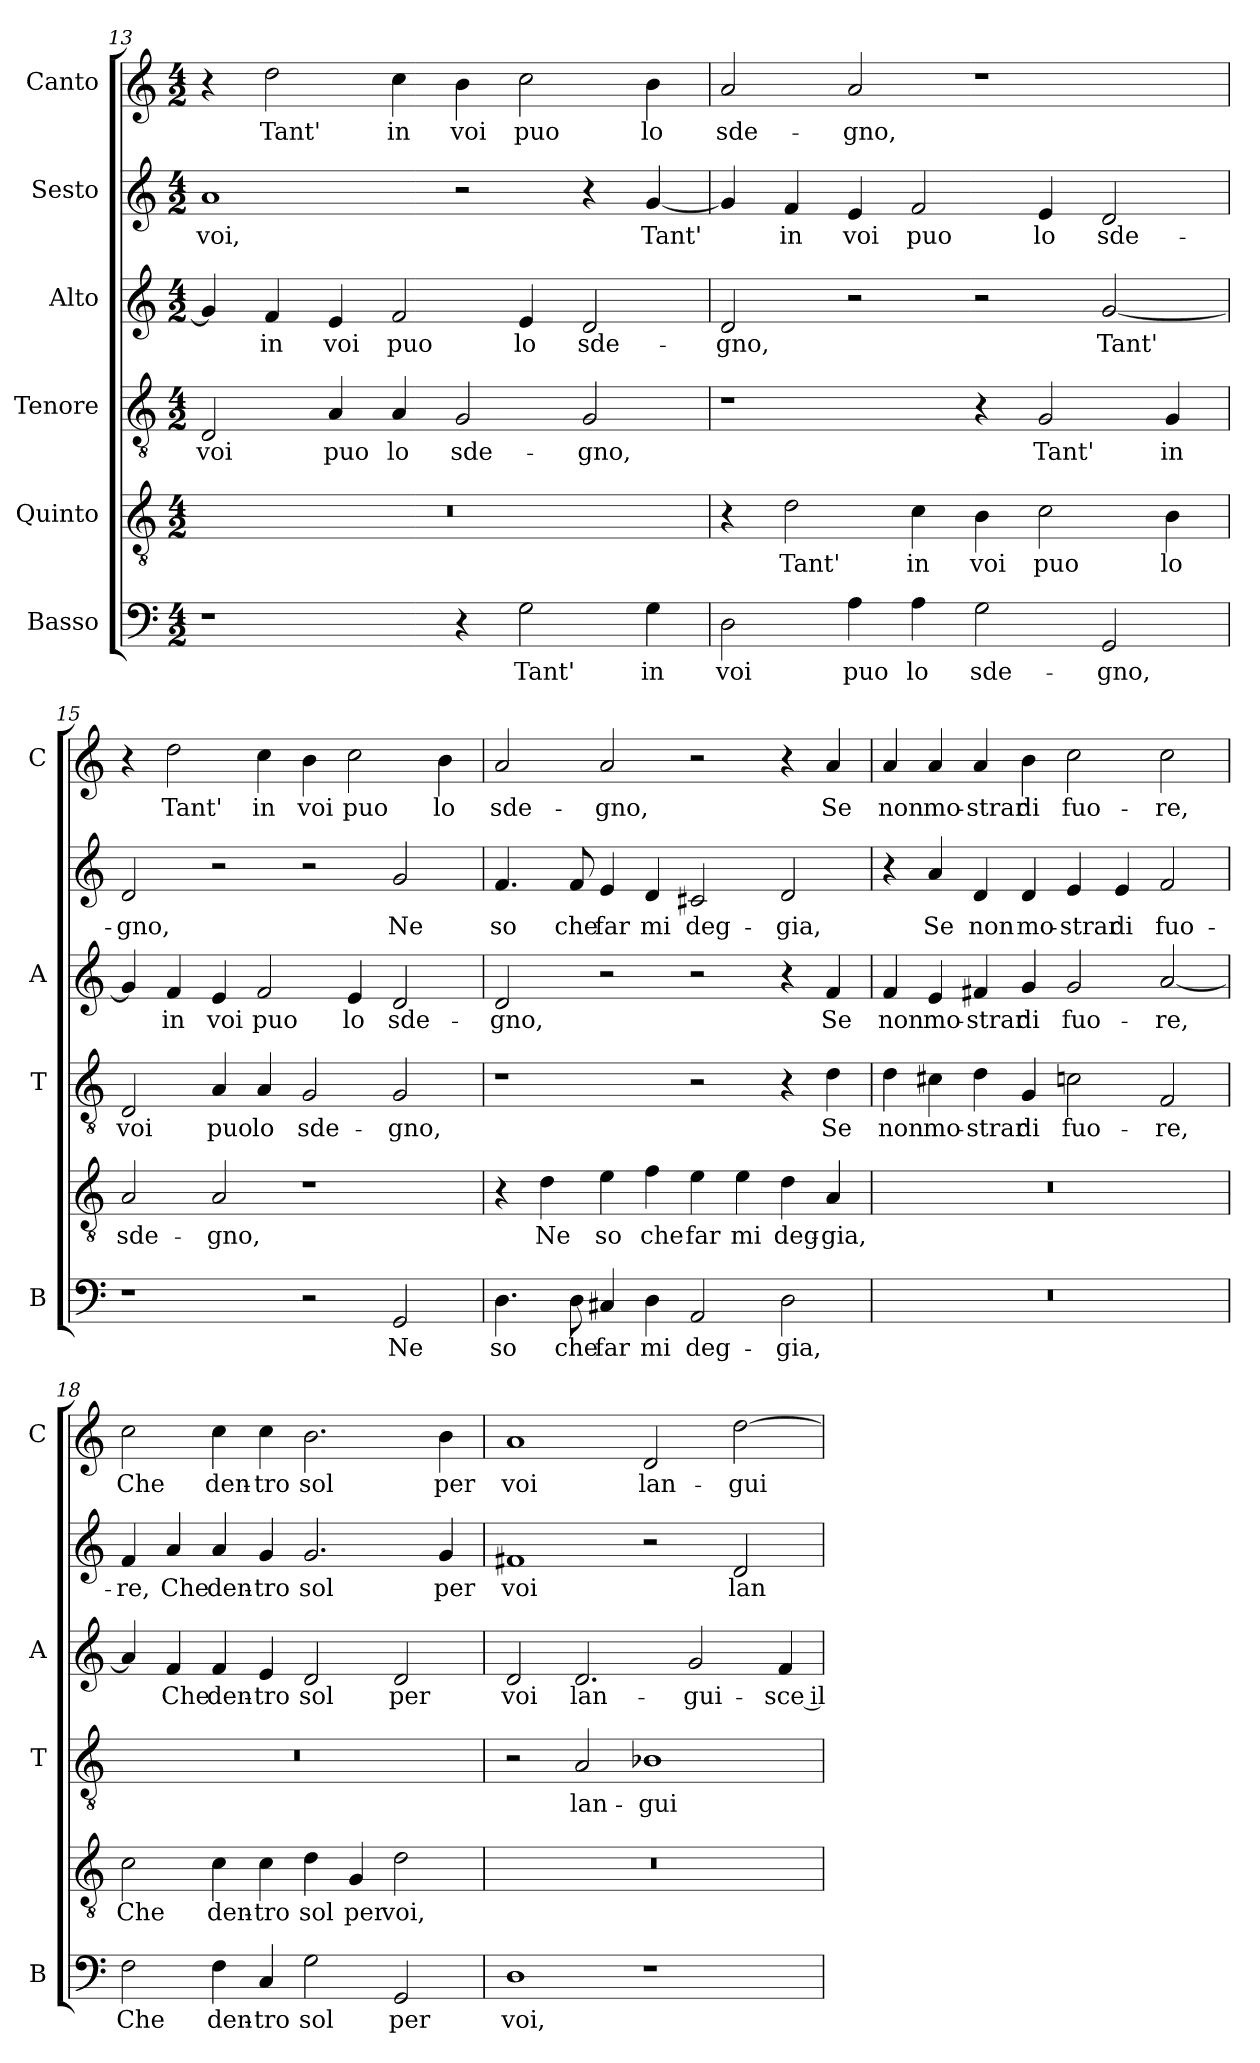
**kern	**text	**kern	**text	**kern	**text	**kern	**text	**kern	**text	**kern	**text
*part6	*part6	*part5	*part5	*part4	*part4	*part3	*part3	*part2	*part2	*part1	*part1
*staff6	*staff6	*staff5	*staff5	*staff4	*staff4	*staff3	*staff3	*staff2	*staff2	*staff1	*staff1
*I"Basso	*	*I"Quinto	*	*I"Tenore	*	*I"Alto	*	*I"Sesto	*	*I"Canto	*
*I'B	*	*	*	*I'T	*	*I'A	*	*	*	*I'C	*
*clefF4	*	*clefGv2	*	*clefGv2	*	*clefG2	*	*clefG2	*	*clefG2	*
*k[]	*	*k[]	*	*k[]	*	*k[]	*	*k[]	*	*k[]	*
*C:	*	*C:	*	*C:	*	*C:	*	*C:	*	*C:	*
*M4/2	*	*M4/2	*	*M4/2	*	*M4/2	*	*M4/2	*	*M4/2	*
=13	=13	=13	=13	=13	=13	=13	=13	=13	=13	=13	=13
!	!	!	!	!	!LO:LY:b	!	!	!	!LO:LY:b	!	!
1r	.	0r	.	2D/	voi	4g/]	.	1a	voi,	4r	.
!	!	!	!	!	!	!	!LO:LY:b	!	!	!	!LO:LY:b
.	.	.	.	.	.	4f/	in	.	.	2dd\	Tant'
!	!	!	!	!	!LO:LY:b	!	!LO:LY:b	!	!	!	!
.	.	.	.	4A/	puo	4e/	voi	.	.	.	.
!	!	!	!	!	!LO:LY:b	!	!LO:LY:b	!	!	!	!LO:LY:b
.	.	.	.	4A/	lo	2f/	puo	.	.	4cc\	in
!	!	!	!	!	!LO:LY:b	!	!	!	!	!	!LO:LY:b
4r	.	.	.	2G/	sde-	.	.	2r	.	4b\	voi
!	!LO:LY:b	!	!	!	!	!	!LO:LY:b	!	!	!	!LO:LY:b
2G\	Tant'	.	.	.	.	4e/	lo	.	.	2cc\	puo
!	!	!	!	!	!LO:LY:b	!	!LO:LY:b	!	!	!	!
.	.	.	.	2G/	-gno,	2d/	sde-	4r	.	.	.
!	!LO:LY:b	!	!	!	!	!	!	!	!LO:LY:b	!	!LO:LY:b
4G\	in	.	.	.	.	.	.	[4g/	Tant'	4b\	lo
=14	=14	=14	=14	=14	=14	=14	=14	=14	=14	=14	=14
!	!LO:LY:b	!	!	!	!	!	!LO:LY:b	!	!	!	!LO:LY:b
2D\	voi	4r	.	1r	.	2d/	-gno,	4g/]	.	2a/	sde-
!	!	!	!LO:LY:b	!	!	!	!	!	!LO:LY:b	!	!
.	.	2d\	Tant'	.	.	.	.	4f/	in	.	.
!	!LO:LY:b	!	!	!	!	!	!	!	!LO:LY:b	!	!LO:LY:b
4A\	puo	.	.	.	.	2r	.	4e/	voi	2a/	-gno,
!	!LO:LY:b	!	!LO:LY:b	!	!	!	!	!	!LO:LY:b	!	!
4A\	lo	4c\	in	.	.	.	.	2f/	puo	.	.
!	!LO:LY:b	!	!LO:LY:b	!	!	!	!	!	!	!	!
2G\	sde-	4B\	voi	4r	.	2r	.	.	.	1r	.
!	!	!	!LO:LY:b	!	!LO:LY:b	!	!	!	!LO:LY:b	!	!
.	.	2c\	puo	2G/	Tant'	.	.	4e/	lo	.	.
!	!LO:LY:b	!	!	!	!	!	!LO:LY:b	!	!LO:LY:b	!	!
2GG/	-gno,	.	.	.	.	[2g/	Tant'	2d/	sde-	.	.
!	!	!	!LO:LY:b	!	!LO:LY:b	!	!	!	!	!	!
.	.	4B\	lo	4G/	in	.	.	.	.	.	.
=15	=15	=15	=15	=15	=15	=15	=15	=15	=15	=15	=15
!	!	!	!LO:LY:b	!	!LO:LY:b	!	!	!	!LO:LY:b	!	!
1r	.	2A/	sde-	2D/	voi	4g/]	.	2d/	-gno,	4r	.
!	!	!	!	!	!	!	!LO:LY:b	!	!	!	!LO:LY:b
.	.	.	.	.	.	4f/	in	.	.	2dd\	Tant'
!	!	!	!LO:LY:b	!	!LO:LY:b	!	!LO:LY:b	!	!	!	!
.	.	2A/	-gno,	4A/	puo	4e/	voi	2r	.	.	.
!	!	!	!	!	!LO:LY:b	!	!LO:LY:b	!	!	!	!LO:LY:b
.	.	.	.	4A/	lo	2f/	puo	.	.	4cc\	in
!	!	!	!	!	!LO:LY:b	!	!	!	!	!	!LO:LY:b
2r	.	1r	.	2G/	sde-	.	.	2r	.	4b\	voi
!	!	!	!	!	!	!	!LO:LY:b	!	!	!	!LO:LY:b
.	.	.	.	.	.	4e/	lo	.	.	2cc\	puo
!	!LO:LY:b	!	!	!	!LO:LY:b	!	!LO:LY:b	!	!LO:LY:b	!	!
2GG/	Ne	.	.	2G/	-gno,	2d/	sde-	2g/	Ne	.	.
!	!	!	!	!	!	!	!	!	!	!	!LO:LY:b
.	.	.	.	.	.	.	.	.	.	4b\	lo
!!LO:PB:g=z
=16	=16	=16	=16	=16	=16	=16	=16	=16	=16	=16	=16
!	!LO:LY:b	!	!	!	!	!	!LO:LY:b	!	!LO:LY:b	!	!LO:LY:b
4.D\	so	4r	.	1r	.	2d/	-gno,	4.f/	so	2a/	sde-
!	!	!	!LO:LY:b	!	!	!	!	!	!	!	!
.	.	4d\	Ne	.	.	.	.	.	.	.	.
!	!LO:LY:b	!	!	!	!	!	!	!	!LO:LY:b	!	!
8D\	che	.	.	.	.	.	.	8f/	che	.	.
!	!LO:LY:b	!	!LO:LY:b	!	!	!	!	!	!LO:LY:b	!	!LO:LY:b
4C#X/	far	4e\	so	.	.	2r	.	4e/	far	2a/	-gno,
!	!LO:LY:b	!	!LO:LY:b	!	!	!	!	!	!LO:LY:b	!	!
4D\	mi	4f\	che	.	.	.	.	4d/	mi	.	.
!	!LO:LY:b	!	!LO:LY:b	!	!	!	!	!	!LO:LY:b	!	!
2AA/	deg-	4e\	far	2r	.	2r	.	2c#X/	deg-	2r	.
!	!	!	!LO:LY:b	!	!	!	!	!	!	!	!
.	.	4e\	mi	.	.	.	.	.	.	.	.
!	!LO:LY:b	!	!LO:LY:b	!	!	!	!	!	!LO:LY:b	!	!
2D\	-gia,	4d\	deg-	4r	.	4r	.	2d/	-gia,	4r	.
!	!	!	!LO:LY:b	!	!LO:LY:b	!	!LO:LY:b	!	!	!	!LO:LY:b
.	.	4A/	-gia,	4d\	Se	4f/	Se	.	.	4a/	Se
=17	=17	=17	=17	=17	=17	=17	=17	=17	=17	=17	=17
!	!	!	!	!	!LO:LY:b	!	!LO:LY:b	!	!	!	!LO:LY:b
0r	.	0r	.	4d\	non	4f/	non	4r	.	4a/	non
!	!	!	!	!	!LO:LY:b	!	!LO:LY:b	!	!LO:LY:b	!	!LO:LY:b
.	.	.	.	4c#X\	mo-	4e/	mo-	4a/	Se	4a/	mo-
!	!	!	!	!	!LO:LY:b	!	!LO:LY:b	!	!LO:LY:b	!	!LO:LY:b
.	.	.	.	4d\	-strar	4f#X/	-strar	4d/	non	4a/	-strar
!	!	!	!	!	!LO:LY:b	!	!LO:LY:b	!	!LO:LY:b	!	!LO:LY:b
.	.	.	.	4G/	di	4g/	di	4d/	mo-	4b\	di
!	!	!	!	!	!LO:LY:b	!	!LO:LY:b	!	!LO:LY:b	!	!LO:LY:b
.	.	.	.	2cn\	fuo-	2g/	fuo-	4e/	-strar	2cc\	fuo-
!	!	!	!	!	!	!	!	!	!LO:LY:b	!	!
.	.	.	.	.	.	.	.	4e/	di	.	.
!	!	!	!	!	!LO:LY:b	!	!LO:LY:b	!	!LO:LY:b	!	!LO:LY:b
.	.	.	.	2F/	-re,	[2a/	-re,	2f/	fuo-	2cc\	-re,
=18	=18	=18	=18	=18	=18	=18	=18	=18	=18	=18	=18
!	!LO:LY:b	!	!LO:LY:b	!	!	!	!	!	!LO:LY:b	!	!LO:LY:b
2F\	Che	2c\	Che	0r	.	4a/]	.	4f/	-re,	2cc\	Che
!	!	!	!	!	!	!	!LO:LY:b	!	!LO:LY:b	!	!
.	.	.	.	.	.	4f/	Che	4a/	Che	.	.
!	!LO:LY:b	!	!LO:LY:b	!	!	!	!LO:LY:b	!	!LO:LY:b	!	!LO:LY:b
4F\	den-	4c\	den-	.	.	4f/	den-	4a/	den-	4cc\	den-
!	!LO:LY:b	!	!LO:LY:b	!	!	!	!LO:LY:b	!	!LO:LY:b	!	!LO:LY:b
4C/	-tro	4c\	-tro	.	.	4e/	-tro	4g/	-tro	4cc\	-tro
!	!LO:LY:b	!	!LO:LY:b	!	!	!	!LO:LY:b	!	!LO:LY:b	!	!LO:LY:b
2G\	sol	4d\	sol	.	.	2d/	sol	2.g/	sol	2.b\	sol
!	!	!	!LO:LY:b	!	!	!	!	!	!	!	!
.	.	4G/	per	.	.	.	.	.	.	.	.
!	!LO:LY:b	!	!LO:LY:b	!	!	!	!LO:LY:b	!	!	!	!
2GG/	per	2d\	voi,	.	.	2d/	per	.	.	.	.
!	!	!	!	!	!	!	!	!	!LO:LY:b	!	!LO:LY:b
.	.	.	.	.	.	.	.	4g/	per	4b\	per
=19	=19	=19	=19	=19	=19	=19	=19	=19	=19	=19	=19
!	!LO:LY:b	!	!	!	!	!	!LO:LY:b	!	!LO:LY:b	!	!LO:LY:b
1D	voi,	0r	.	2r	.	2d/	voi	1f#X	voi	1a	voi
!	!	!	!	!	!LO:LY:b	!	!LO:LY:b	!	!	!	!
.	.	.	.	2A/	lan-	2.d/	lan-	.	.	.	.
!	!	!	!	!	!LO:LY:b	!	!	!	!	!	!LO:LY:b
1r	.	.	.	1B-X	-gui-	.	.	2r	.	2d/	lan-
!	!	!	!	!	!	!	!LO:LY:b	!	!	!	!
.	.	.	.	.	.	2g/	-gui-	.	.	.	.
!	!	!	!	!	!	!	!	!	!LO:LY:b	!	!LO:LY:b
.	.	.	.	.	.	.	.	2d/	lan-	[2dd\	-gui-
!	!	!	!	!	!	!	!LO:LY:b	!	!	!	!
.	.	.	.	.	.	4f/	-sce il	.	.	.	.
=	=	=	=	=	=	=	=	=	=	=	=
*-	*-	*-	*-	*-	*-	*-	*-	*-	*-	*-	*-
